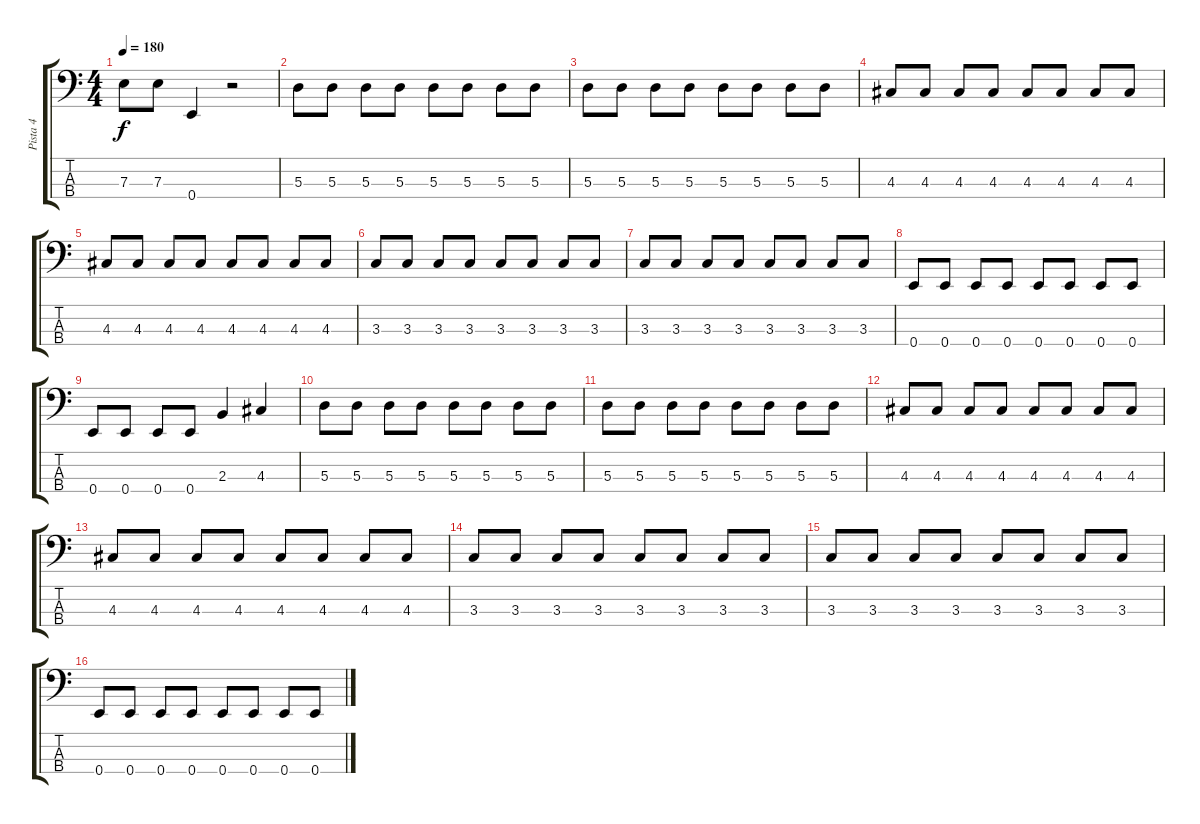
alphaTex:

\track ("Pista 4" "Pista 4") {instrument electricbasspick}
\staff {score tabs}
\tuning (G2 D2 A1 E1) {hide}
\ts (4 4)
\tempo 180
\clef f4
\ks c
7.3.8{dy f} 7.3.8 0.4.4 r.2 |
5.3.8 5.3.8 5.3.8 5.3.8 5.3.8 5.3.8 5.3.8 5.3.8 |
5.3.8 5.3.8 5.3.8 5.3.8 5.3.8 5.3.8 5.3.8 5.3.8 |
4.3.8 4.3.8 4.3.8 4.3.8 4.3.8 4.3.8 4.3.8 4.3.8 |
4.3.8 4.3.8 4.3.8 4.3.8 4.3.8 4.3.8 4.3.8 4.3.8 |
3.3.8 3.3.8 3.3.8 3.3.8 3.3.8 3.3.8 3.3.8 3.3.8 |
3.3.8 3.3.8 3.3.8 3.3.8 3.3.8 3.3.8 3.3.8 3.3.8 |
0.4.8 0.4.8 0.4.8 0.4.8 0.4.8 0.4.8 0.4.8 0.4.8 |
0.4.8 0.4.8 0.4.8 0.4.8 2.3.4 4.3.4 |
5.3.8 5.3.8 5.3.8 5.3.8 5.3.8 5.3.8 5.3.8 5.3.8 |
5.3.8 5.3.8 5.3.8 5.3.8 5.3.8 5.3.8 5.3.8 5.3.8 |
4.3.8 4.3.8 4.3.8 4.3.8 4.3.8 4.3.8 4.3.8 4.3.8 |
4.3.8 4.3.8 4.3.8 4.3.8 4.3.8 4.3.8 4.3.8 4.3.8 |
3.3.8 3.3.8 3.3.8 3.3.8 3.3.8 3.3.8 3.3.8 3.3.8 |
3.3.8 3.3.8 3.3.8 3.3.8 3.3.8 3.3.8 3.3.8 3.3.8 |
0.4.8 0.4.8 0.4.8 0.4.8 0.4.8 0.4.8 0.4.8 0.4.8
